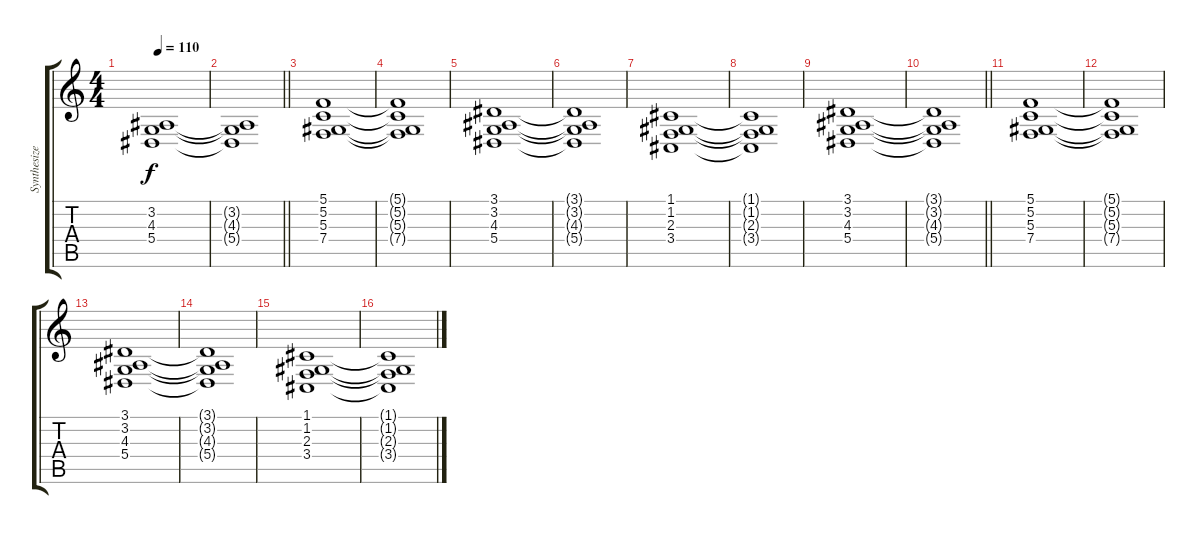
\track ("Synthesizer 1" "Synthesize") {instrument fx7echoes}
\staff {score tabs}
\tuning (C4 G3 Eb3 Bb2 F2 C2) {hide}
\ts (4 4)
\tempo 110
\clef g2
\ks c
(3.2 4.3 5.4).1{dy f} |
\barLineRight lightlight
(3.2{t} 4.3{t} 5.4{t}).1 |
(5.1 5.2 5.3 7.4).1 |
(5.1{t} 5.2{t} 5.3{t} 7.4{t}).1 |
(3.1 3.2 4.3 5.4).1 |
(3.1{t} 3.2{t} 4.3{t} 5.4{t}).1 |
(1.1 1.2 2.3 3.4).1 |
(1.1{t} 1.2{t} 2.3{t} 3.4{t}).1 |
(3.1 3.2 4.3 5.4).1 |
\barLineRight lightlight
(3.1{t} 3.2{t} 4.3{t} 5.4{t}).1 |
(5.1 5.2 5.3 7.4).1 |
(5.1{t} 5.2{t} 5.3{t} 7.4{t}).1 |
(3.1 3.2 4.3 5.4).1 |
(3.1{t} 3.2{t} 4.3{t} 5.4{t}).1 |
(1.1 1.2 2.3 3.4).1 |
(1.1{t} 1.2{t} 2.3{t} 3.4{t}).1
